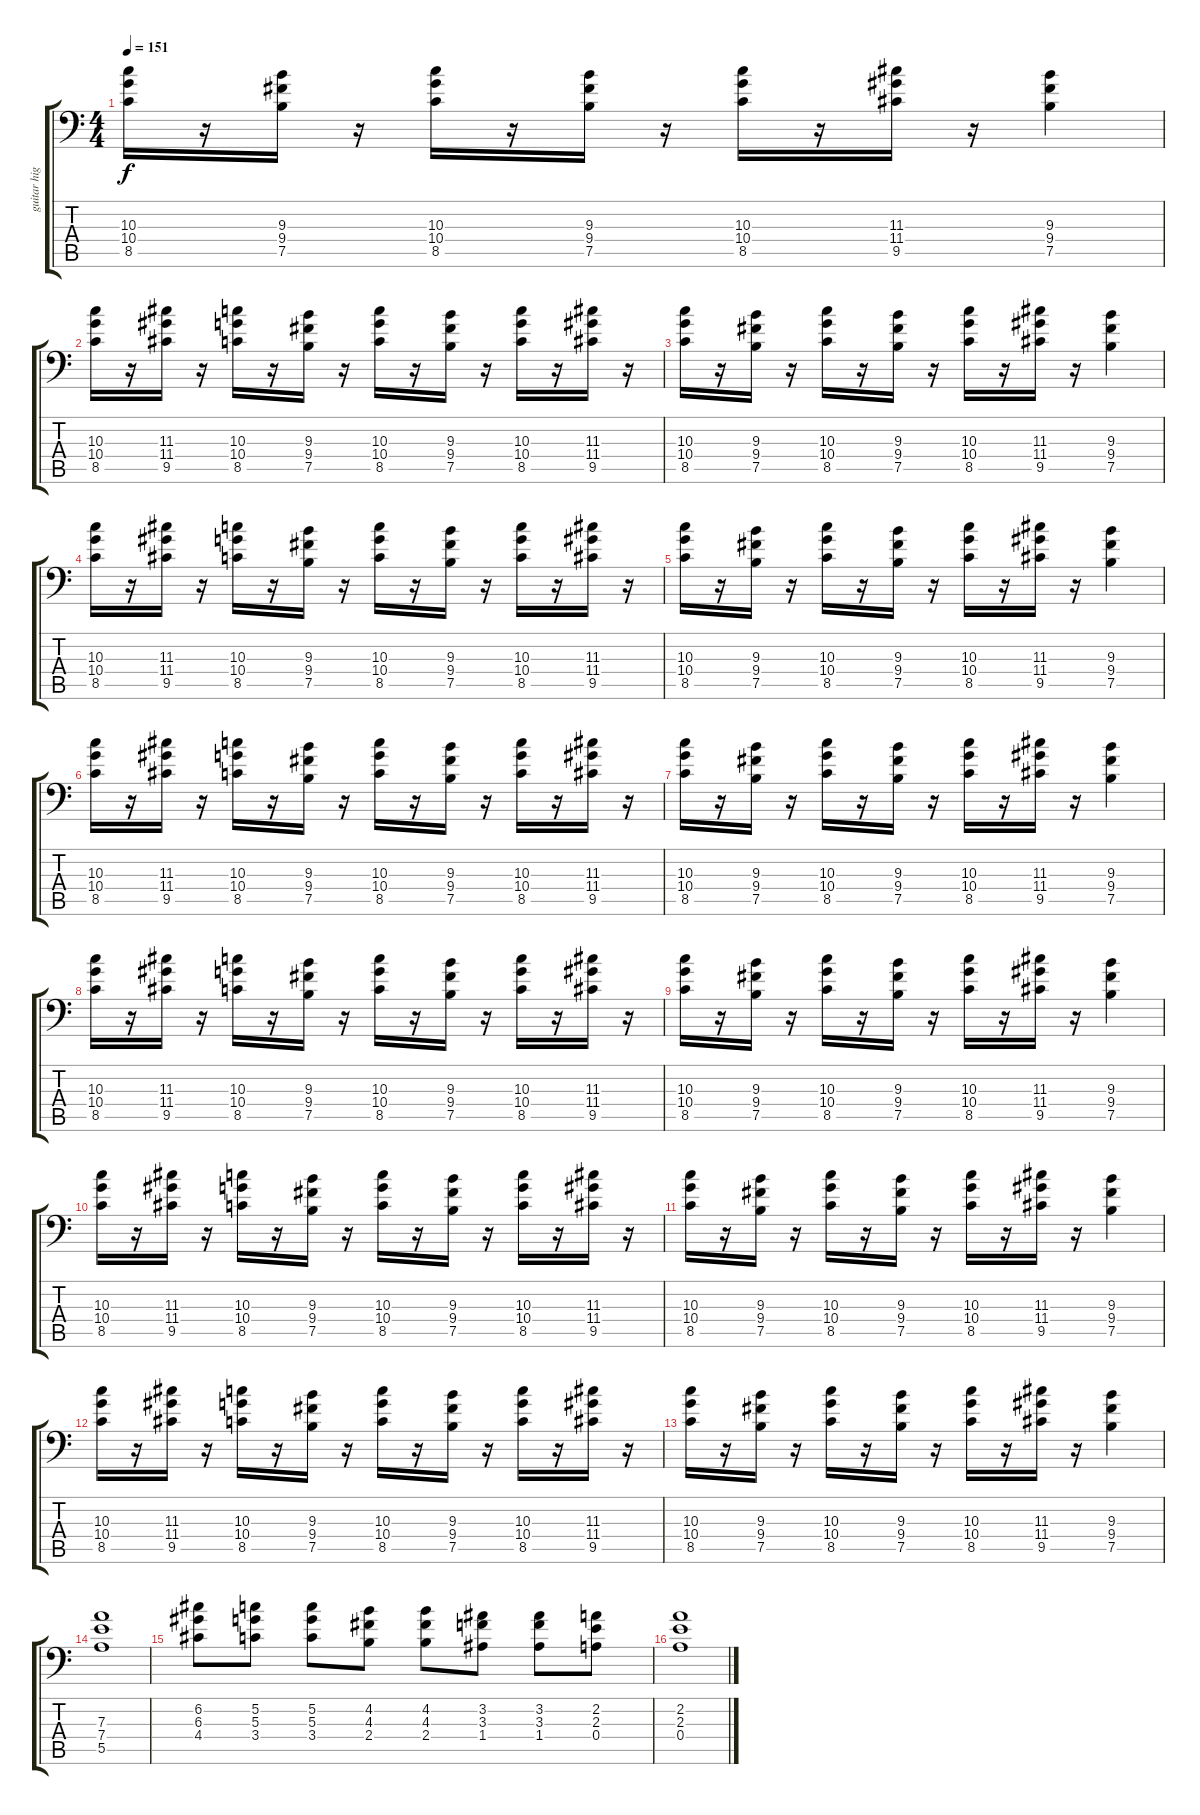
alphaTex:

\track ("guitar high" "guitar hig") {instrument overdrivenguitar}
\staff {score tabs}
\tuning (B3 G3 D3 A2 E2 A1) {hide}
\ts (4 4)
\tempo 151
\clef f4
\ks c
(10.3 10.4 8.5).16{dy f} r.16 (9.3 9.4 7.5).16 r.16 (10.3 10.4 8.5).16 r.16 (9.3 9.4 7.5).16 r.16 (10.3 10.4 8.5).16 r.16 (11.3 11.4 9.5).16 r.16 (9.3 9.4 7.5).4 |
(10.3 10.4 8.5).16 r.16 (11.3 11.4 9.5).16 r.16 (10.3 10.4 8.5).16 r.16 (9.3 9.4 7.5).16 r.16 (10.3 10.4 8.5).16 r.16 (9.3 9.4 7.5).16 r.16 (10.3 10.4 8.5).16 r.16 (11.3 11.4 9.5).16 r.16 |
(10.3 10.4 8.5).16 r.16 (9.3 9.4 7.5).16 r.16 (10.3 10.4 8.5).16 r.16 (9.3 9.4 7.5).16 r.16 (10.3 10.4 8.5).16 r.16 (11.3 11.4 9.5).16 r.16 (9.3 9.4 7.5).4 |
(10.3 10.4 8.5).16 r.16 (11.3 11.4 9.5).16 r.16 (10.3 10.4 8.5).16 r.16 (9.3 9.4 7.5).16 r.16 (10.3 10.4 8.5).16 r.16 (9.3 9.4 7.5).16 r.16 (10.3 10.4 8.5).16 r.16 (11.3 11.4 9.5).16 r.16 |
(10.3 10.4 8.5).16 r.16 (9.3 9.4 7.5).16 r.16 (10.3 10.4 8.5).16 r.16 (9.3 9.4 7.5).16 r.16 (10.3 10.4 8.5).16 r.16 (11.3 11.4 9.5).16 r.16 (9.3 9.4 7.5).4 |
(10.3 10.4 8.5).16 r.16 (11.3 11.4 9.5).16 r.16 (10.3 10.4 8.5).16 r.16 (9.3 9.4 7.5).16 r.16 (10.3 10.4 8.5).16 r.16 (9.3 9.4 7.5).16 r.16 (10.3 10.4 8.5).16 r.16 (11.3 11.4 9.5).16 r.16 |
(10.3 10.4 8.5).16 r.16 (9.3 9.4 7.5).16 r.16 (10.3 10.4 8.5).16 r.16 (9.3 9.4 7.5).16 r.16 (10.3 10.4 8.5).16 r.16 (11.3 11.4 9.5).16 r.16 (9.3 9.4 7.5).4 |
(10.3 10.4 8.5).16 r.16 (11.3 11.4 9.5).16 r.16 (10.3 10.4 8.5).16 r.16 (9.3 9.4 7.5).16 r.16 (10.3 10.4 8.5).16 r.16 (9.3 9.4 7.5).16 r.16 (10.3 10.4 8.5).16 r.16 (11.3 11.4 9.5).16 r.16 |
(10.3 10.4 8.5).16 r.16 (9.3 9.4 7.5).16 r.16 (10.3 10.4 8.5).16 r.16 (9.3 9.4 7.5).16 r.16 (10.3 10.4 8.5).16 r.16 (11.3 11.4 9.5).16 r.16 (9.3 9.4 7.5).4 |
(10.3 10.4 8.5).16 r.16 (11.3 11.4 9.5).16 r.16 (10.3 10.4 8.5).16 r.16 (9.3 9.4 7.5).16 r.16 (10.3 10.4 8.5).16 r.16 (9.3 9.4 7.5).16 r.16 (10.3 10.4 8.5).16 r.16 (11.3 11.4 9.5).16 r.16 |
(10.3 10.4 8.5).16 r.16 (9.3 9.4 7.5).16 r.16 (10.3 10.4 8.5).16 r.16 (9.3 9.4 7.5).16 r.16 (10.3 10.4 8.5).16 r.16 (11.3 11.4 9.5).16 r.16 (9.3 9.4 7.5).4 |
(10.3 10.4 8.5).16 r.16 (11.3 11.4 9.5).16 r.16 (10.3 10.4 8.5).16 r.16 (9.3 9.4 7.5).16 r.16 (10.3 10.4 8.5).16 r.16 (9.3 9.4 7.5).16 r.16 (10.3 10.4 8.5).16 r.16 (11.3 11.4 9.5).16 r.16 |
(10.3 10.4 8.5).16 r.16 (9.3 9.4 7.5).16 r.16 (10.3 10.4 8.5).16 r.16 (9.3 9.4 7.5).16 r.16 (10.3 10.4 8.5).16 r.16 (11.3 11.4 9.5).16 r.16 (9.3 9.4 7.5).4 |
(7.3 7.4 5.5).1 |
(6.2 6.3 4.4).8 (5.2 5.3 3.4).8 (5.2 5.3 3.4).8 (4.2 4.3 2.4).8 (4.2 4.3 2.4).8 (3.2 3.3 1.4).8 (3.2 3.3 1.4).8 (2.2 2.3 0.4).8 |
(2.2 2.3 0.4).1
